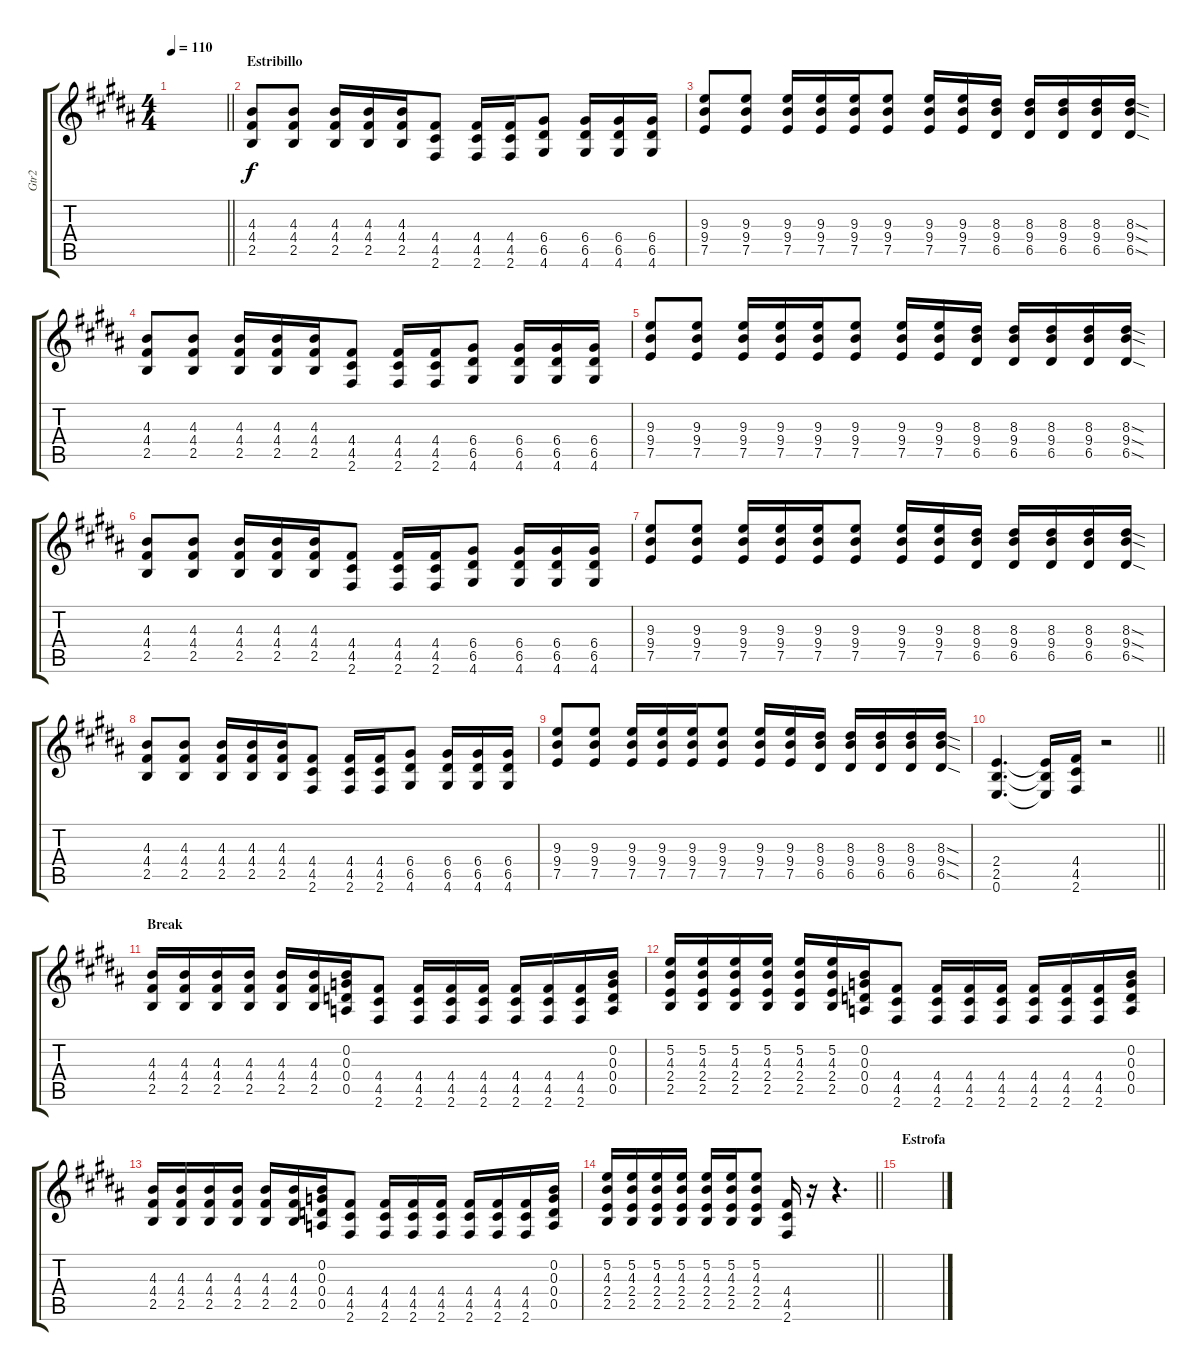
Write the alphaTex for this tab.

\track ("Gtr2" "Gtr2") {instrument overdrivenguitar}
\staff {score tabs}
\tuning (E4 B3 G3 D3 A2 E2) {hide}
\ts (4 4)
\tempo 110
\clef g2
\barLineRight lightlight
\ks b
|
\section ("" "Estribillo")
(4.3 4.4 2.5).8 (4.3 4.4 2.5).8 (4.3 4.4 2.5).16 (4.3 4.4 2.5).16 (4.3 4.4 2.5).16 (4.4 4.5 2.6).8 (4.4 4.5 2.6).16 (4.4 4.5 2.6).16 (6.4 6.5 4.6).8 (6.4 6.5 4.6).16 (6.4 6.5 4.6).16 (6.4 6.5 4.6).16 |
(9.3 9.4 7.5).8 (9.3 9.4 7.5).8 (9.3 9.4 7.5).16 (9.3 9.4 7.5).16 (9.3 9.4 7.5).16 (9.3 9.4 7.5).8 (9.3 9.4 7.5).16 (9.3 9.4 7.5).16 (8.3 9.4 6.5).16 (8.3 9.4 6.5).16 (8.3 9.4 6.5).16 (8.3 9.4 6.5).16 (8.3{sod} 9.4{sod} 6.5{sod}).16 |
(4.3 4.4 2.5).8 (4.3 4.4 2.5).8 (4.3 4.4 2.5).16 (4.3 4.4 2.5).16 (4.3 4.4 2.5).16 (4.4 4.5 2.6).8 (4.4 4.5 2.6).16 (4.4 4.5 2.6).16 (6.4 6.5 4.6).8 (6.4 6.5 4.6).16 (6.4 6.5 4.6).16 (6.4 6.5 4.6).16 |
(9.3 9.4 7.5).8 (9.3 9.4 7.5).8 (9.3 9.4 7.5).16 (9.3 9.4 7.5).16 (9.3 9.4 7.5).16 (9.3 9.4 7.5).8 (9.3 9.4 7.5).16 (9.3 9.4 7.5).16 (8.3 9.4 6.5).16 (8.3 9.4 6.5).16 (8.3 9.4 6.5).16 (8.3 9.4 6.5).16 (8.3{sod} 9.4{sod} 6.5{sod}).16 |
(4.3 4.4 2.5).8 (4.3 4.4 2.5).8 (4.3 4.4 2.5).16 (4.3 4.4 2.5).16 (4.3 4.4 2.5).16 (4.4 4.5 2.6).8 (4.4 4.5 2.6).16 (4.4 4.5 2.6).16 (6.4 6.5 4.6).8 (6.4 6.5 4.6).16 (6.4 6.5 4.6).16 (6.4 6.5 4.6).16 |
(9.3 9.4 7.5).8 (9.3 9.4 7.5).8 (9.3 9.4 7.5).16 (9.3 9.4 7.5).16 (9.3 9.4 7.5).16 (9.3 9.4 7.5).8 (9.3 9.4 7.5).16 (9.3 9.4 7.5).16 (8.3 9.4 6.5).16 (8.3 9.4 6.5).16 (8.3 9.4 6.5).16 (8.3 9.4 6.5).16 (8.3{sod} 9.4{sod} 6.5{sod}).16 |
(4.3 4.4 2.5).8 (4.3 4.4 2.5).8 (4.3 4.4 2.5).16 (4.3 4.4 2.5).16 (4.3 4.4 2.5).16 (4.4 4.5 2.6).8 (4.4 4.5 2.6).16 (4.4 4.5 2.6).16 (6.4 6.5 4.6).8 (6.4 6.5 4.6).16 (6.4 6.5 4.6).16 (6.4 6.5 4.6).16 |
(9.3 9.4 7.5).8 (9.3 9.4 7.5).8 (9.3 9.4 7.5).16 (9.3 9.4 7.5).16 (9.3 9.4 7.5).16 (9.3 9.4 7.5).8 (9.3 9.4 7.5).16 (9.3 9.4 7.5).16 (8.3 9.4 6.5).16 (8.3 9.4 6.5).16 (8.3 9.4 6.5).16 (8.3 9.4 6.5).16 (8.3{sod} 9.4{sod} 6.5{sod}).16 |
\barLineRight lightlight
(2.4 2.5 0.6).4{d} (2.4{t} 2.5{t} 0.6{t}).16 (4.4 4.5 2.6).16 r.2 |
\section ("" "Break")
(4.3 4.4 2.5).16 (4.3 4.4 2.5).16 (4.3 4.4 2.5).16 (4.3 4.4 2.5).16 (4.3 4.4 2.5).16 (4.3 4.4 2.5).16 (0.2 0.3 0.4 0.5).16 (4.4 4.5 2.6).8 (4.4 4.5 2.6).16 (4.4 4.5 2.6).16 (4.4 4.5 2.6).16 (4.4 4.5 2.6).16 (4.4 4.5 2.6).16 (4.4 4.5 2.6).16 (0.2 0.3 0.4 0.5).16 |
(5.2 4.3 2.4 2.5).16 (5.2 4.3 2.4 2.5).16 (5.2 4.3 2.4 2.5).16 (5.2 4.3 2.4 2.5).16 (5.2 4.3 2.4 2.5).16 (5.2 4.3 2.4 2.5).16 (0.2 0.3 0.4 0.5).16 (4.4 4.5 2.6).8 (4.4 4.5 2.6).16 (4.4 4.5 2.6).16 (4.4 4.5 2.6).16 (4.4 4.5 2.6).16 (4.4 4.5 2.6).16 (4.4 4.5 2.6).16 (0.2 0.3 0.4 0.5).16 |
(4.3 4.4 2.5).16 (4.3 4.4 2.5).16 (4.3 4.4 2.5).16 (4.3 4.4 2.5).16 (4.3 4.4 2.5).16 (4.3 4.4 2.5).16 (0.2 0.3 0.4 0.5).16 (4.4 4.5 2.6).8 (4.4 4.5 2.6).16 (4.4 4.5 2.6).16 (4.4 4.5 2.6).16 (4.4 4.5 2.6).16 (4.4 4.5 2.6).16 (4.4 4.5 2.6).16 (0.2 0.3 0.4 0.5).16 |
\barLineRight lightlight
(5.2 4.3 2.4 2.5).16 (5.2 4.3 2.4 2.5).16 (5.2 4.3 2.4 2.5).16 (5.2 4.3 2.4 2.5).16 (5.2 4.3 2.4 2.5).16 (5.2 4.3 2.4 2.5).16 (5.2 4.3 2.4 2.5).8 (4.4 4.5 2.6).16 r.16 r.4{d} |
\section ("" "Estrofa")
